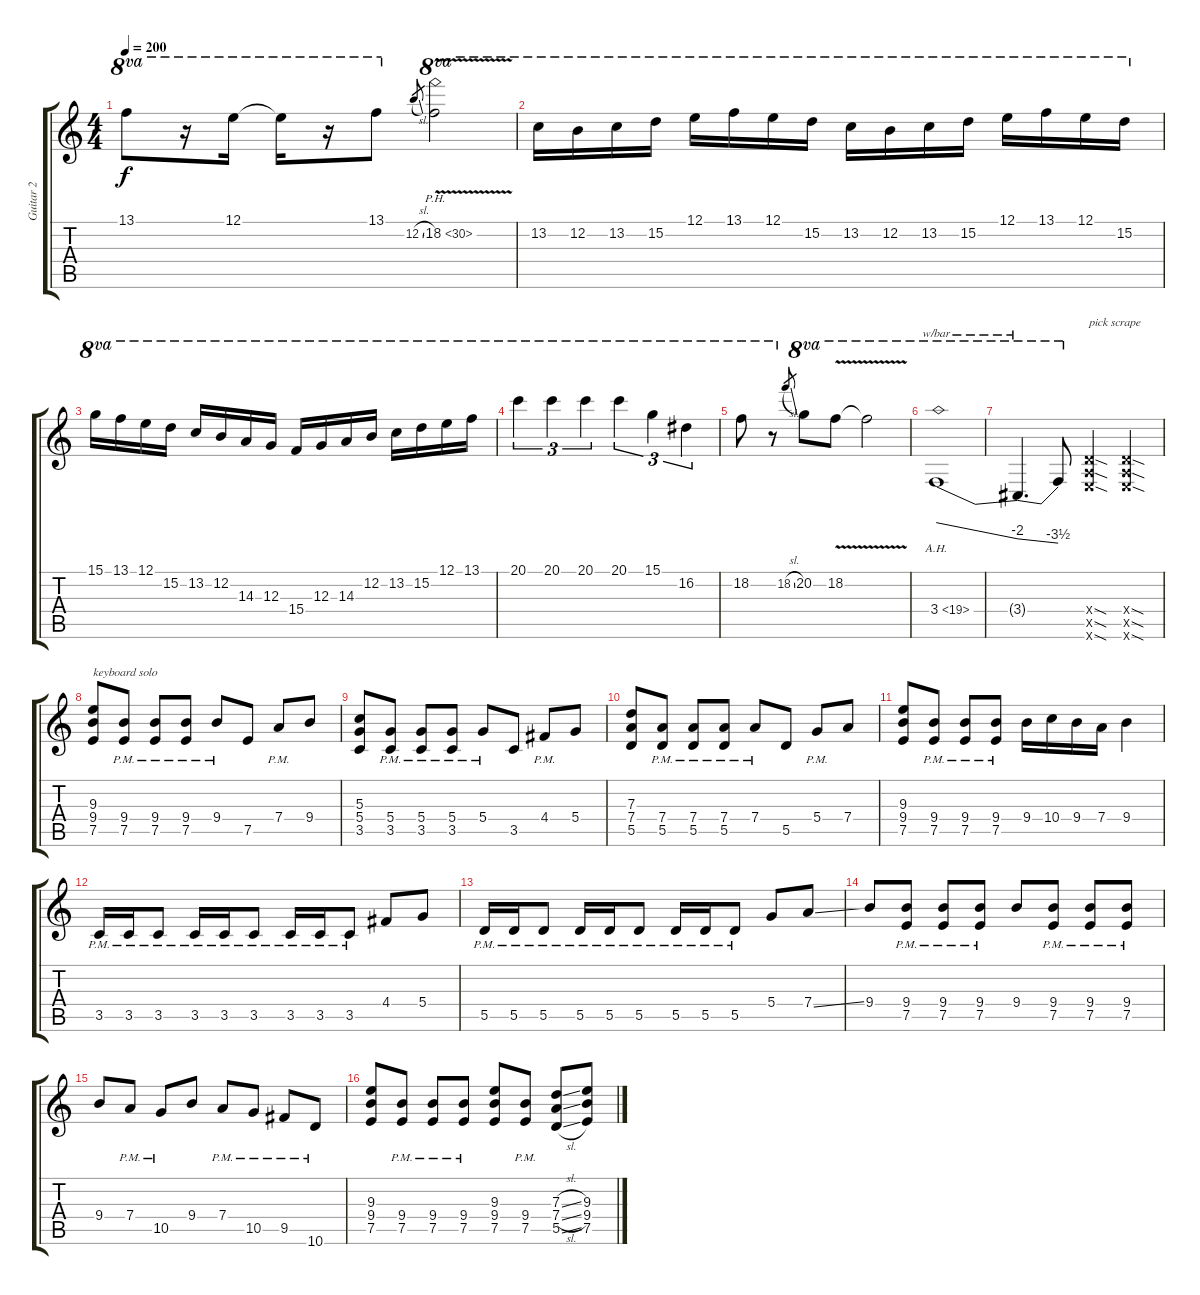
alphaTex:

\track ("Guitar 2" "Guitar 2") {instrument overdrivenguitar}
\staff {score tabs}
\tuning (E4 B3 G3 D3 A2 E2) {hide}
\ts (4 4)
\tempo 200
\clef g2
\ks c
13.1.8{ot 8va dy f} r.16{ot 8va} 12.1.16{ot 8va} 12.1{t}.16{ot 8va} r.16{ot 8va} 13.1.8{ot 8va} 12.2{sl}.8{gr} 18.2{ph 12 v}.2{ot 8va} |
13.2.16{ot 8va} 12.2.16{ot 8va} 13.2.16{ot 8va} 15.2.16{ot 8va} 12.1.16{ot 8va} 13.1.16{ot 8va} 12.1.16{ot 8va} 15.2.16{ot 8va} 13.2.16{ot 8va} 12.2.16{ot 8va} 13.2.16{ot 8va} 15.2.16{ot 8va} 12.1.16{ot 8va} 13.1.16{ot 8va} 12.1.16{ot 8va} 15.2.16{ot 8va} |
15.1.16{ot 8va} 13.1.16{ot 8va} 12.1.16{ot 8va} 15.2.16{ot 8va} 13.2.16{ot 8va} 12.2.16{ot 8va} 14.3.16{ot 8va} 12.3.16{ot 8va} 15.4.16{ot 8va} 12.3.16{ot 8va} 14.3.16{ot 8va} 12.2.16{ot 8va} 13.2.16{ot 8va} 15.2.16{ot 8va} 12.1.16{ot 8va} 13.1.16{ot 8va} |
20.1.4{tu (3 2) ot 8va} 20.1.4{tu (3 2) ot 8va} 20.1.4{tu (3 2) ot 8va} 20.1.4{tu (3 2) ot 8va} 15.1.4{tu (3 2) ot 8va} 16.2.4{tu (3 2) ot 8va} |
18.2.8{ot 8va} r.8{ot 8va} 18.2{sl}.8{gr} 20.2.8{ot 8va} 18.2{v}.8{ot 8va} 18.2{t}.2{ot 8va} |
3.4{ah 16}.1{tbe (dive default 0 0 60 -8) ot 8va} |
3.4{t}.4{d tbe (dive default 0 -8 60 -14) ot 8va} 3.4{t}.8{ot 8va} (0.4{sod x} 0.5{sod x} 0.6{sod x}).4{txt "pick scrape"} (0.4{sod x} 0.5{sod x} 0.6{sod x}).4 |
(9.3 9.4 7.5).8{txt "keyboard solo"} (9.4{pm} 7.5).8 (9.4{pm} 7.5).8 (9.4{pm} 7.5).8 9.4{pm}.8 7.5.8 7.4{pm}.8 9.4.8 |
(5.3 5.4 3.5).8 (5.4{pm} 3.5{pm}).8 (5.4{pm} 3.5{pm}).8 (5.4{pm} 3.5{pm}).8 5.4{pm}.8 3.5.8 4.4{pm}.8 5.4.8 |
(7.3 7.4 5.5).8 (7.4{pm} 5.5).8 (7.4{pm} 5.5).8 (7.4{pm} 5.5).8 7.4{pm}.8 5.5.8 5.4{pm}.8 7.4.8 |
(9.3 9.4 7.5).8 (9.4 7.5{pm}).8 (9.4 7.5{pm}).8 (9.4 7.5{pm}).8 9.4.16 10.4.16 9.4.16 7.4.16 9.4.4 |
3.5{pm}.16 3.5{pm}.16 3.5{pm}.8 3.5{pm}.16 3.5{pm}.16 3.5{pm}.8 3.5{pm}.16 3.5{pm}.16 3.5{pm}.8 4.4.8 5.4.8 |
5.5{pm}.16 5.5{pm}.16 5.5{pm}.8 5.5{pm}.16 5.5{pm}.16 5.5{pm}.8 5.5{pm}.16 5.5{pm}.16 5.5{pm}.8 5.4.8 7.4{ss}.8 |
9.4.8 (9.4{pm} 7.5).8 (9.4{pm} 7.5).8 (9.4{pm} 7.5).8 9.4.8 (9.4{pm} 7.5).8 (9.4{pm} 7.5).8 (9.4{pm} 7.5).8 |
9.4.8 7.4{pm}.8 10.5{pm}.8 9.4.8 7.4{pm}.8 10.5{pm}.8 9.5{pm}.8 10.6{pm}.8 |
(9.3 9.4 7.5).8 (9.4{pm} 7.5).8 (9.4{pm} 7.5).8 (9.4{pm} 7.5).8 (9.3 9.4 7.5).8 (9.4 7.5{pm}).8 (7.3{sl} 7.4{sl} 5.5{sl}).8 (9.3 9.4 7.5).8
